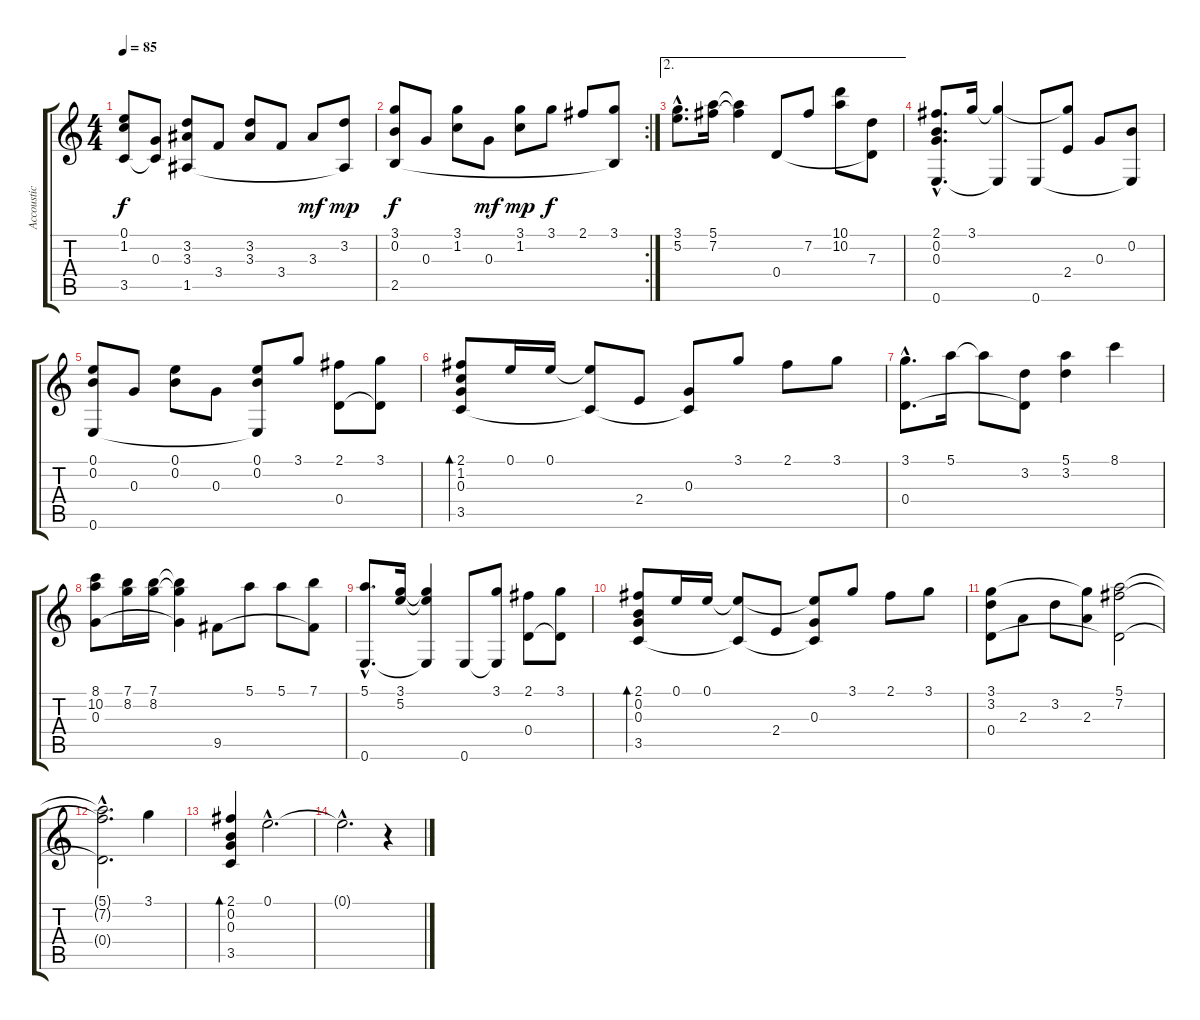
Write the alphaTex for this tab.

\track ("Accoustic Guitar" "Accoustic ") {instrument acousticguitarnylon}
\staff {score tabs}
\tuning (E4 B3 G3 D3 A2 E2) {hide}
\ts (4 4)
\tempo 85
\clef g2
\ks c
(0.1 1.2 3.5).8{dy f} (0.3 3.5{t}).8 (3.2 3.3 1.5).8 3.4.8 (3.2 3.3).8 3.4.8 3.3.8{dy mf} (3.2 1.5{t}).8{dy mp} |
\rc 2
(3.1 0.2 2.5).8{dy f} 0.3.8 (3.1 1.2).8 0.3.8{dy mf} (3.1 1.2).8{dy mp} 3.1.8{dy f} 2.1.8 (3.1 2.5{t}).8 |
\ae 2
(3.1{hac} 5.2{hac}).8{d} (5.1 7.2).16 (5.1{t} 7.2{t}).4 0.4.8 7.2.8 (10.1 10.2).8 (7.3 0.4{t}).8 |
(2.1{hac} 0.2{hac} 0.3{hac} 0.6{hac}).8{d} 3.1.16 (3.1{t} 0.6{t}).4 0.6.8 (3.1{t} 2.4).8 0.3.8 (0.2 0.6{t}).8 |
(0.1 0.2 0.6).8 0.3.8 (0.1 0.2).8 0.3.8 (0.1 0.2 0.6{t}).8 3.1.8 (2.1 0.4).8 (3.1 0.4{t}).8 |
(2.1 1.2 0.3 3.5).8{bd 60} 0.1.16 0.1.16 (0.1{t} 3.5{t}).8 2.4.8 (0.3 3.5{t}).8 3.1.8 2.1.8 3.1.8 |
(3.1{hac} 0.4{hac}).8{d} 5.1.16 5.1{t}.8 (3.2 0.4{t}).8 (5.1 3.2).4 8.1.4 |
(8.1 10.2 0.3).8 (7.1 8.2).16 (7.1 8.2).16 (7.1{t} 8.2{t} 0.3{t}).4 9.5.8 5.1.8 5.1.8 (7.1 9.5{t}).8 |
(5.1 0.6{hac}).8{d} (3.1 5.2).16 (3.1{t} 5.2{t} 0.6{t}).4 0.6.8 (3.1 0.6{t}).8 (2.1 0.4).8 (3.1 0.4{t}).8 |
(2.1 0.2 0.3 3.5).8{bd 60} 0.1.16 0.1.16 (0.1{t} 3.5{t}).8 2.4.8 (0.1{t} 0.3 3.5{t}).8 3.1.8 2.1.8 3.1.8 |
(3.1 3.2 0.4).8 2.3.8 3.2.8 (3.1{t} 2.3).8 (5.1 7.2 0.4{t}).2 |
(5.1{hac t} 7.2{hac t} 0.4{hac t}).2{d} 3.1.4 |
(2.1 0.2 0.3 3.5).4{bd 120} 0.1{hac}.2{d} |
0.1{hac t}.2{d} r.4
